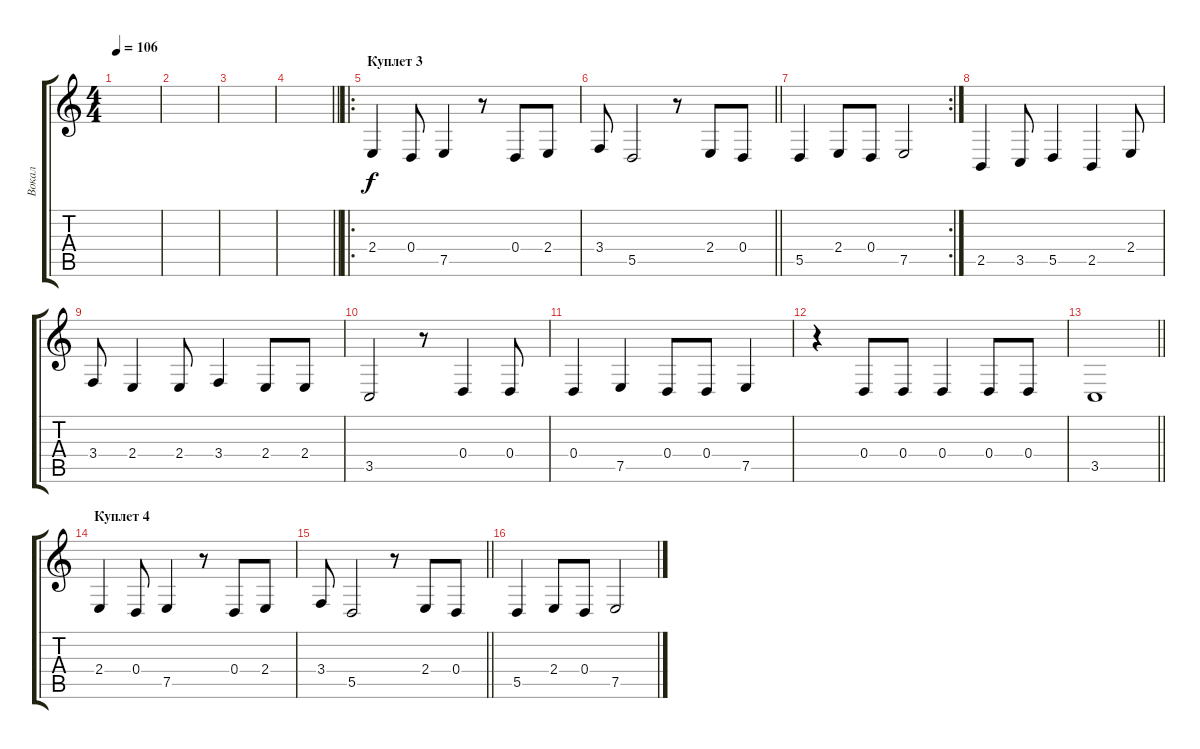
\track ("Вокал" "Вокал") {instrument flute}
\staff {score tabs}
\tuning (E4 B3 G3 D3 A2 E2) {hide}
\ts (4 4)
\tempo 106
\clef g2
\ks c
|
|
|
\barLineRight lightlight
|
\ro
\section ("" "Куплет 3")
2.4.4 0.4.8 7.5.4 r.8 0.4.8 2.4.8 |
\barLineRight lightlight
3.4.8 5.5.2 r.8 2.4.8 0.4.8 |
\rc 2
5.5.4 2.4.8 0.4.8 7.5.2 |
2.5.4 3.5.8 5.5.4 2.5.4 2.4.8 |
3.4.8 2.4.4 2.4.8 3.4.4 2.4.8 2.4.8 |
3.5.2 r.8 0.4.4 0.4.8 |
0.4.4 7.5.4 0.4.8 0.4.8 7.5.4 |
r.4 0.4.8 0.4.8 0.4.4 0.4.8 0.4.8 |
\barLineRight lightlight
3.5.1 |
\section ("" "Куплет 4")
2.4.4 0.4.8 7.5.4 r.8 0.4.8 2.4.8 |
\barLineRight lightlight
3.4.8 5.5.2 r.8 2.4.8 0.4.8 |
5.5.4 2.4.8 0.4.8 7.5.2
